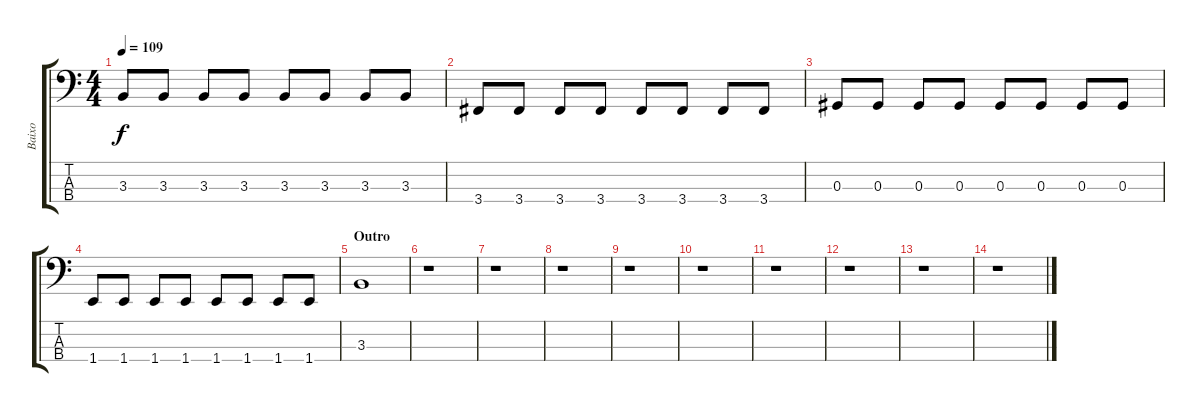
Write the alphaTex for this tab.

\track ("Baixo" "Baixo") {instrument electricbassfinger}
\staff {score tabs}
\tuning (Gb2 Db2 Ab1 Eb1) {hide}
\ts (4 4)
\tempo 109
\clef f4
\ks c
3.3.8{dy f} 3.3.8 3.3.8 3.3.8 3.3.8 3.3.8 3.3.8 3.3.8 |
3.4.8 3.4.8 3.4.8 3.4.8 3.4.8 3.4.8 3.4.8 3.4.8 |
0.3.8 0.3.8 0.3.8 0.3.8 0.3.8 0.3.8 0.3.8 0.3.8 |
1.4.8 1.4.8 1.4.8 1.4.8 1.4.8 1.4.8 1.4.8 1.4.8 |
\section ("" "Outro")
3.3.1 |
r.1 |
r.1 |
r.1 |
r.1 |
r.1 |
r.1 |
r.1 |
r.1 |
r.1
